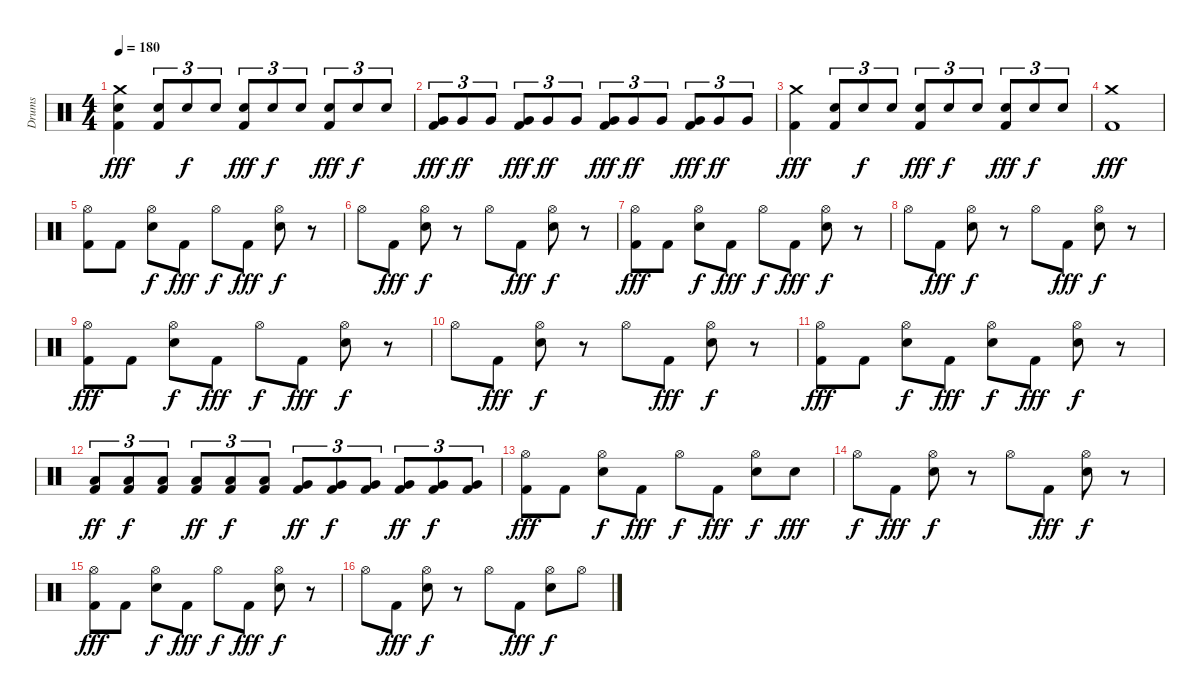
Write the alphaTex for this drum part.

\track ("Drums" "Drums") {instrument percussion}
\staff {score}
\articulation defaults
\ts (4 4)
\section ("" "")
\tempo 180
\clef neutral
\ks c
("Crash medium (hit)" "Electric Snare (hit)" "Kick (hit) 2").4{dy fff} ("Electric Snare (hit)" "Kick (hit) 2").8{tu (3 2)} "Electric Snare (hit)".8{tu (3 2) dy f} "Electric Snare (hit)".8{tu (3 2)} ("Electric Snare (hit)" "Kick (hit) 2").8{tu (3 2) dy fff} "Electric Snare (hit)".8{tu (3 2) dy f} "Electric Snare (hit)".8{tu (3 2)} ("Electric Snare (hit)" "Kick (hit) 2").8{tu (3 2) dy fff} "Electric Snare (hit)".8{tu (3 2) dy f} "Electric Snare (hit)".8{tu (3 2)} |
("Very Low Tom (hit)" "Kick (hit) 2").8{tu (3 2) dy fff} "Very Low Tom (hit)".8{tu (3 2) dy ff} "Very Low Tom (hit)".8{tu (3 2)} ("Very Low Tom (hit)" "Kick (hit) 2").8{tu (3 2) dy fff} "Very Low Tom (hit)".8{tu (3 2) dy ff} "Very Low Tom (hit)".8{tu (3 2)} ("Very Low Tom (hit)" "Kick (hit) 2").8{tu (3 2) dy fff} "Very Low Tom (hit)".8{tu (3 2) dy ff} "Very Low Tom (hit)".8{tu (3 2)} ("Very Low Tom (hit)" "Kick (hit) 2").8{tu (3 2) dy fff} "Very Low Tom (hit)".8{tu (3 2) dy ff} "Very Low Tom (hit)".8{tu (3 2)} |
("Crash medium (hit)" "Kick (hit) 2").4{dy fff} ("Electric Snare (hit)" "Kick (hit) 2").8{tu (3 2)} "Electric Snare (hit)".8{tu (3 2) dy f} "Electric Snare (hit)".8{tu (3 2)} ("Electric Snare (hit)" "Kick (hit) 2").8{tu (3 2) dy fff} "Electric Snare (hit)".8{tu (3 2) dy f} "Electric Snare (hit)".8{tu (3 2)} ("Electric Snare (hit)" "Kick (hit) 2").8{tu (3 2) dy fff} "Electric Snare (hit)".8{tu (3 2) dy f} "Electric Snare (hit)".8{tu (3 2)} |
("Crash medium (hit)" "Kick (hit) 2").1{dy fff} |
("Hi-Hat (open)" "Kick (hit) 2").8 "Kick (hit) 2".8 ("Hi-Hat (open)" "Electric Snare (hit)").8{dy f} "Kick (hit) 2".8{dy fff} "Hi-Hat (open)".8{dy f} "Kick (hit) 2".8{dy fff} ("Hi-Hat (open)" "Electric Snare (hit)").8{dy f} r.8 |
"Hi-Hat (open)".8 "Kick (hit) 2".8{dy fff} ("Hi-Hat (open)" "Electric Snare (hit)").8{dy f} r.8 "Hi-Hat (open)".8 "Kick (hit) 2".8{dy fff} ("Hi-Hat (open)" "Electric Snare (hit)").8{dy f} r.8 |
("Hi-Hat (open)" "Kick (hit) 2").8{dy fff} "Kick (hit) 2".8 ("Hi-Hat (open)" "Electric Snare (hit)").8{dy f} "Kick (hit) 2".8{dy fff} "Hi-Hat (open)".8{dy f} "Kick (hit) 2".8{dy fff} ("Hi-Hat (open)" "Electric Snare (hit)").8{dy f} r.8 |
"Hi-Hat (open)".8 "Kick (hit) 2".8{dy fff} ("Hi-Hat (open)" "Electric Snare (hit)").8{dy f} r.8 "Hi-Hat (open)".8 "Kick (hit) 2".8{dy fff} ("Hi-Hat (open)" "Electric Snare (hit)").8{dy f} r.8 |
("Hi-Hat (open)" "Kick (hit) 2").8{dy fff} "Kick (hit) 2".8 ("Hi-Hat (open)" "Electric Snare (hit)").8{dy f} "Kick (hit) 2".8{dy fff} "Hi-Hat (open)".8{dy f} "Kick (hit) 2".8{dy fff} ("Hi-Hat (open)" "Electric Snare (hit)").8{dy f} r.8 |
"Hi-Hat (open)".8 "Kick (hit) 2".8{dy fff} ("Hi-Hat (open)" "Electric Snare (hit)").8{dy f} r.8 "Hi-Hat (open)".8 "Kick (hit) 2".8{dy fff} ("Hi-Hat (open)" "Electric Snare (hit)").8{dy f} r.8 |
("Hi-Hat (open)" "Kick (hit) 2").8{dy fff} "Kick (hit) 2".8 ("Hi-Hat (open)" "Electric Snare (hit)").8{dy f} "Kick (hit) 2".8{dy fff} ("Hi-Hat (open)" "Snare (hit)").8{dy f} "Kick (hit) 2".8{dy fff} ("Hi-Hat (open)" "Electric Snare (hit)").8{dy f} r.8 |
("Low Tom (hit)" "Kick (hit) 2").8{tu (3 2) dy ff} ("Low Tom (hit)" "Kick (hit) 2").8{tu (3 2) dy f} ("Low Tom (hit)" "Kick (hit) 2").8{tu (3 2)} ("Low Tom (hit)" "Kick (hit) 2").8{tu (3 2) dy ff} ("Low Tom (hit)" "Kick (hit) 2").8{tu (3 2) dy f} ("Low Tom (hit)" "Kick (hit) 2").8{tu (3 2)} ("Very Low Tom (hit)" "Kick (hit) 2").8{tu (3 2) dy ff} ("Very Low Tom (hit)" "Kick (hit) 2").8{tu (3 2) dy f} ("Very Low Tom (hit)" "Kick (hit) 2").8{tu (3 2)} ("Very Low Tom (hit)" "Kick (hit) 2").8{tu (3 2) dy ff} ("Very Low Tom (hit)" "Kick (hit) 2").8{tu (3 2) dy f} ("Very Low Tom (hit)" "Kick (hit) 2").8{tu (3 2)} |
("Hi-Hat (open)" "Kick (hit) 2").8{dy fff} "Kick (hit) 2".8 ("Hi-Hat (open)" "Electric Snare (hit)").8{dy f} "Kick (hit) 2".8{dy fff} "Hi-Hat (open)".8{dy f} "Kick (hit) 2".8{dy fff} ("Hi-Hat (open)" "Electric Snare (hit)").8{dy f} "Snare (hit)".8{dy fff} |
"Hi-Hat (open)".8{dy f} "Kick (hit) 2".8{dy fff} ("Hi-Hat (open)" "Electric Snare (hit)").8{dy f} r.8 "Hi-Hat (open)".8 "Kick (hit) 2".8{dy fff} ("Hi-Hat (open)" "Electric Snare (hit)").8{dy f} r.8 |
("Hi-Hat (open)" "Kick (hit) 2").8{dy fff} "Kick (hit) 2".8 ("Hi-Hat (open)" "Electric Snare (hit)").8{dy f} "Kick (hit) 2".8{dy fff} "Hi-Hat (open)".8{dy f} "Kick (hit) 2".8{dy fff} ("Hi-Hat (open)" "Electric Snare (hit)").8{dy f} r.8 |
"Hi-Hat (open)".8 "Kick (hit) 2".8{dy fff} ("Hi-Hat (open)" "Electric Snare (hit)").8{dy f} r.8 "Hi-Hat (open)".8 "Kick (hit) 2".8{dy fff} ("Hi-Hat (open)" "Electric Snare (hit)").8{dy f} "Hi-Hat (open)".8
